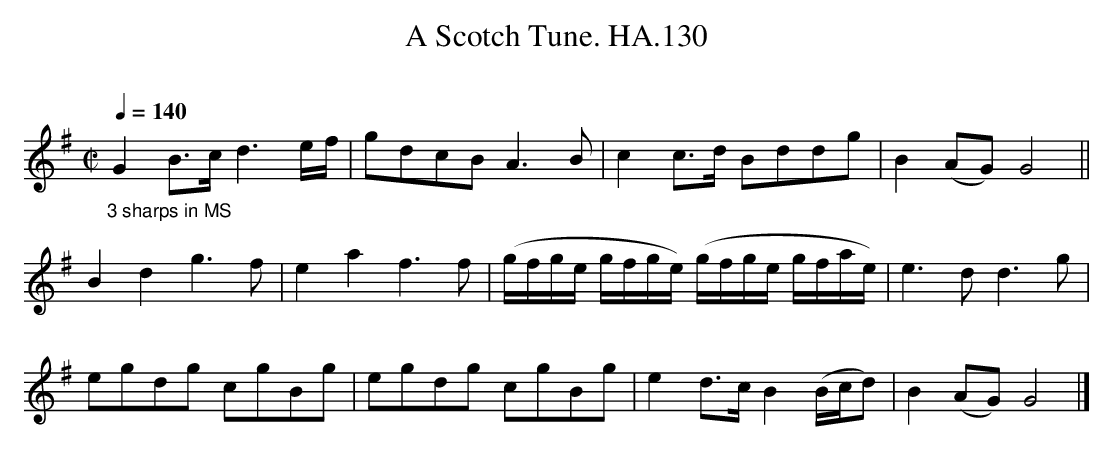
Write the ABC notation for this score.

X:1
T:Scotch Tune. HA.130, A
M:C|
L:1/8
Q:1/4=140
O:
K:G
"_3 sharps in MS"G2B>c d3e/f/|gdcB A3B|c2c>d Bddg|B2(AG) G4||
B2d2 g3f|e2a2 f3f|(g/f/g/e/ g/f/g/e/) (g/f/g/e/ g/f/a/e/)|\
e3d d3g|
egdg cgBg|egdg cgBg|e2d>c B2(B/c/d)|B2(AG) G4|]
